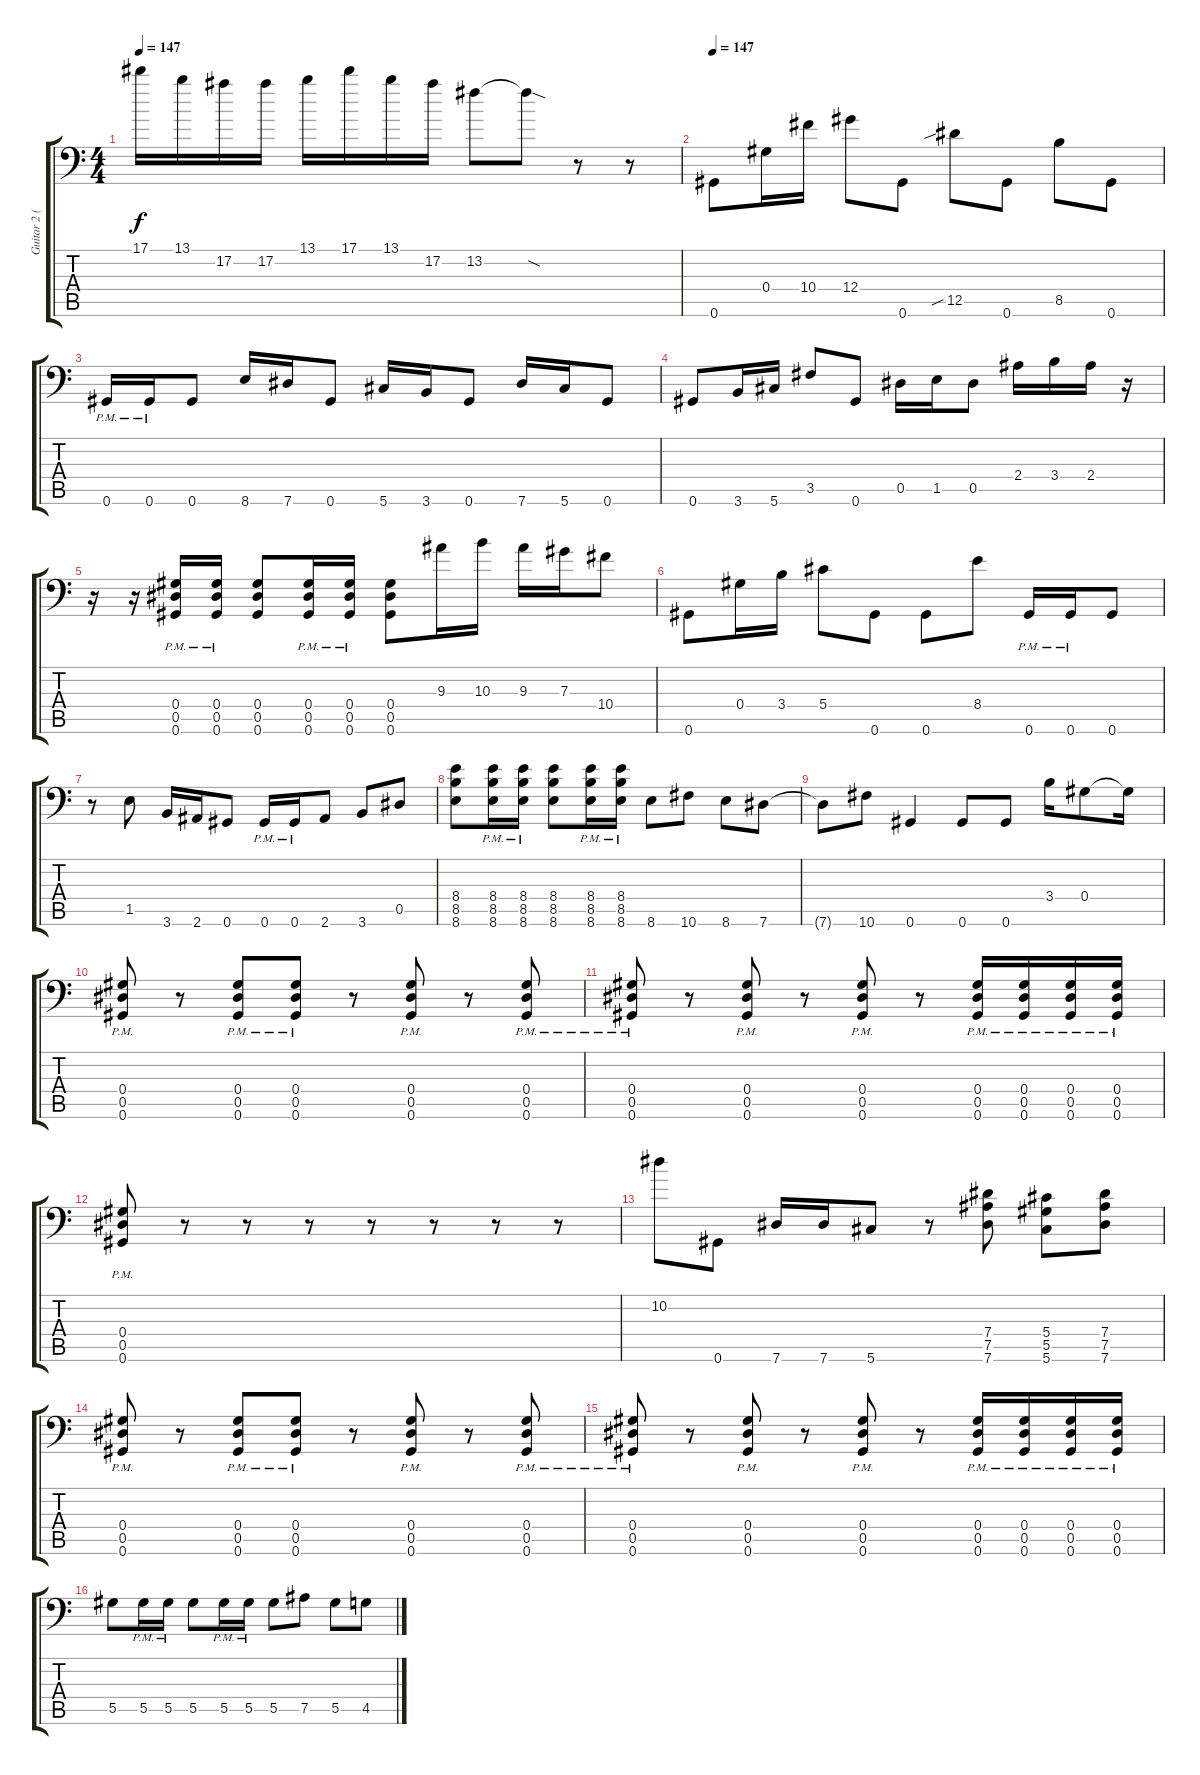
\track ("Guitar 2 (Drop G#)" "Guitar 2 (") {instrument distortionguitar}
\staff {score tabs}
\tuning (Bb3 F3 Db3 Ab2 Eb2 Ab1) {hide}
\ts (4 4)
\tempo 147
\clef f4
\ks c
17.1.16{dy f} 13.1.16 17.2.16 17.2.16 13.1.16 17.1.16 13.1.16 17.2.16 13.2.8 13.2{sod t}.8 r.8 r.8 |
\tempo 147
0.6.8 0.4.16 10.4.16 12.4.8 0.6.8 12.5{sib}.8 0.6.8 8.5.8 0.6.8 |
0.6{pm}.16 0.6{pm}.16 0.6.8 8.6.16 7.6.16 0.6.8 5.6.16 3.6.16 0.6.8 7.6.16 5.6.16 0.6.8 |
0.6.8 3.6.16 5.6.16 3.5.8 0.6.8 0.5.16 1.5.16 0.5.8 2.4.16 3.4.16 2.4.16 r.16 |
r.16 r.16 (0.4{pm} 0.5{pm} 0.6{pm}).16 (0.4{pm} 0.5{pm} 0.6{pm}).16 (0.4 0.5 0.6).8 (0.4{pm} 0.5{pm} 0.6{pm}).16 (0.4{pm} 0.5{pm} 0.6{pm}).16 (0.4 0.5 0.6).8 9.3.16 10.3.16 9.3.16 7.3.16 10.4.8 |
0.6.8 0.4.16 3.4.16 5.4.8 0.6.8 0.6.8 8.4.8 0.6{pm}.16 0.6{pm}.16 0.6.8 |
r.8 1.5.8 3.6.16 2.6.16 0.6.8 0.6{pm}.16 0.6{pm}.16 2.6.8 3.6.8 0.5.8 |
(8.4 8.5 8.6).8 (8.4{pm} 8.5{pm} 8.6{pm}).16 (8.4{pm} 8.5{pm} 8.6{pm}).16 (8.4 8.5 8.6).8 (8.4{pm} 8.5{pm} 8.6{pm}).16 (8.4{pm} 8.5{pm} 8.6{pm}).16 8.6.8 10.6.8 8.6.8 7.6.8 |
7.6{t}.8 10.6.8 0.6.4 0.6.8 0.6.8 3.4.16 0.4.8 0.4{t}.16 |
(0.4{pm} 0.5{pm} 0.6{pm}).8 r.8 (0.4{pm} 0.5{pm} 0.6{pm}).8 (0.4{pm} 0.5{pm} 0.6{pm}).8 r.8 (0.4{pm} 0.5{pm} 0.6{pm}).8 r.8 (0.4{pm} 0.5{pm} 0.6{pm}).8 |
(0.4{pm} 0.5{pm} 0.6{pm}).8 r.8 (0.4{pm} 0.5{pm} 0.6{pm}).8 r.8 (0.4{pm} 0.5{pm} 0.6{pm}).8 r.8 (0.4{pm} 0.5{pm} 0.6{pm}).16 (0.4{pm} 0.5{pm} 0.6{pm}).16 (0.4{pm} 0.5{pm} 0.6{pm}).16 (0.4{pm} 0.5{pm} 0.6{pm}).16 |
(0.4{pm} 0.5{pm} 0.6{pm}).8 r.8 r.8 r.8 r.8 r.8 r.8 r.8 |
10.2.8 0.6.8 7.6.16 7.6.16 5.6.8 r.8 (7.4 7.5 7.6).8 (5.4 5.5 5.6).8 (7.4 7.5 7.6).8 |
(0.4{pm} 0.5{pm} 0.6{pm}).8 r.8 (0.4{pm} 0.5{pm} 0.6{pm}).8 (0.4{pm} 0.5{pm} 0.6{pm}).8 r.8 (0.4{pm} 0.5{pm} 0.6{pm}).8 r.8 (0.4{pm} 0.5{pm} 0.6{pm}).8 |
(0.4{pm} 0.5{pm} 0.6{pm}).8 r.8 (0.4{pm} 0.5{pm} 0.6{pm}).8 r.8 (0.4{pm} 0.5{pm} 0.6{pm}).8 r.8 (0.4{pm} 0.5{pm} 0.6{pm}).16 (0.4{pm} 0.5{pm} 0.6{pm}).16 (0.4{pm} 0.5{pm} 0.6{pm}).16 (0.4{pm} 0.5{pm} 0.6{pm}).16 |
5.5.8 5.5{pm}.16 5.5{pm}.16 5.5.8 5.5{pm}.16 5.5{pm}.16 5.5.8 7.5.8 5.5.8 4.5.8
